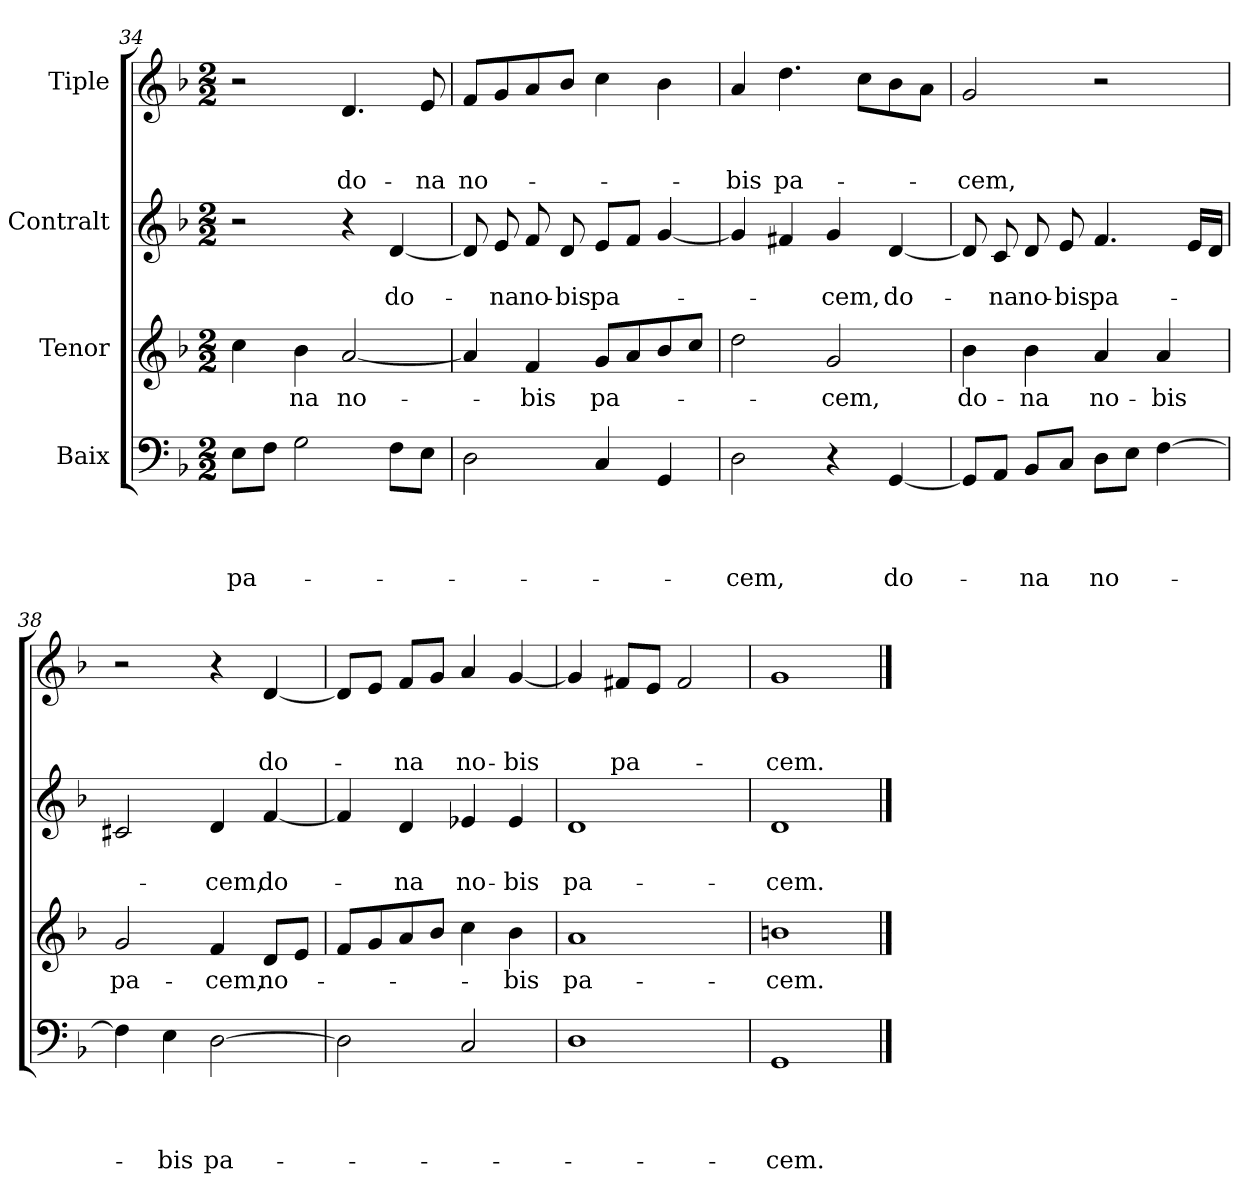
**kern	**text	**text	**text	**text	**kern	**text	**kern	**text	**text	**kern	**text	**text	**text
*part4	*part4	*part4	*part4	*part4	*part3	*part3	*part2	*part2	*part2	*part1	*part1	*part1	*part1
*staff4	*staff4	*staff4	*staff4	*staff4	*staff3	*staff3	*staff2	*staff2	*staff2	*staff1	*staff1	*staff1	*staff1
*I"Baix	*	*	*	*	*I"Tenor	*	*I"Contralt	*	*	*I"Tiple	*	*	*
*clefF4	*	*	*	*	*clefG2	*	*clefG2	*	*	*clefG2	*	*	*
*k[b-]	*	*	*	*	*k[b-]	*	*k[b-]	*	*	*k[b-]	*	*	*
*F:	*	*	*	*	*F:	*	*F:	*	*	*F:	*	*	*
*M2/2	*	*	*	*	*M2/2	*	*M2/2	*	*	*M2/2	*	*	*
=34	=34	=34	=34	=34	=34	=34	=34	=34	=34	=34	=34	=34	=34
!	!	!	!	!LO:LY:b	!	!	!	!	!	!	!	!	!
8E\L	.	.	.	pa-	4cc\	.	2r	.	.	2r	.	.	.
8F\J	.	.	.	.	.	.	.	.	.	.	.	.	.
!	!	!	!	!	!	!LO:LY:b	!	!	!	!	!	!	!
2G\	.	.	.	.	4b-\	-na	.	.	.	.	.	.	.
!	!	!	!	!	!	!LO:LY:b	!	!	!	!	!	!	!LO:LY:b
.	.	.	.	.	[<2a/	no-	4r	.	.	4.d/	.	.	do-
!	!	!	!	!	!	!	!	!	!LO:LY:b	!	!	!	!
8F\L	.	.	.	.	.	.	[<4d/	.	do-	.	.	.	.
!	!	!	!	!	!	!	!	!	!	!	!	!	!LO:LY:b
8E\J	.	.	.	.	.	.	.	.	.	8e/	.	.	-na
=35	=35	=35	=35	=35	=35	=35	=35	=35	=35	=35	=35	=35	=35
!	!	!	!	!	!	!	!	!	!	!	!	!	!LO:LY:b
2D\	.	.	.	.	4a/]	.	8d/]	.	.	8f/L	.	.	no-
!	!	!	!	!	!	!	!	!	!LO:LY:b	!	!	!	!
.	.	.	.	.	.	.	8e/	.	-na	8g/	.	.	.
!	!	!	!	!	!	!LO:LY:b	!	!	!LO:LY:b	!	!	!	!
.	.	.	.	.	4f/	-bis	8f/	.	no-	8a/	.	.	.
!	!	!	!	!	!	!	!	!	!LO:LY:b	!	!	!	!
.	.	.	.	.	.	.	8d/	.	-bis	8b-/J	.	.	.
!	!	!	!	!	!	!LO:LY:b	!	!	!LO:LY:b	!	!	!	!
4C/	.	.	.	.	8g/L	pa-	8e/L	.	pa-	4cc\	.	.	.
.	.	.	.	.	8a/	.	8f/J	.	.	.	.	.	.
4GG/	.	.	.	.	8b-/	.	[<4g/	.	.	4b-\	.	.	.
.	.	.	.	.	8cc/J	.	.	.	.	.	.	.	.
=36	=36	=36	=36	=36	=36	=36	=36	=36	=36	=36	=36	=36	=36
!	!	!	!	!LO:LY:b	!	!	!	!	!	!	!	!	!LO:LY:b
2D\	.	.	.	-cem,	2dd\	.	4g/]	.	.	4a/	.	.	-bis
!	!	!	!	!	!	!	!	!	!	!	!	!	!LO:LY:b
.	.	.	.	.	.	.	4f#X/	.	.	4.dd\	.	.	pa-
!	!	!	!	!	!	!LO:LY:b	!	!	!LO:LY:b	!	!	!	!
4r	.	.	.	.	2g/	-cem,	4g/	.	-cem,	.	.	.	.
.	.	.	.	.	.	.	.	.	.	8cc\L	.	.	.
!	!	!	!	!LO:LY:b	!	!	!	!	!LO:LY:b	!	!	!	!
[<4GG/	.	.	.	do-	.	.	[<4d/	.	do-	8b-\	.	.	.
.	.	.	.	.	.	.	.	.	.	8a\J	.	.	.
!!LO:LB:g=z
=37	=37	=37	=37	=37	=37	=37	=37	=37	=37	=37	=37	=37	=37
!	!	!	!	!	!	!LO:LY:b	!	!	!	!	!	!	!LO:LY:b
8GG/L]	.	.	.	.	4b-\	do-	8d/]	.	.	2g/	.	.	-cem,
!	!	!	!	!	!	!	!	!	!LO:LY:b	!	!	!	!
8AA/J	.	.	.	.	.	.	8c/	.	-na	.	.	.	.
!	!	!	!	!LO:LY:b	!	!LO:LY:b	!	!	!LO:LY:b	!	!	!	!
8BB-/L	.	.	.	-na	4b-\	-na	8d/	.	no-	.	.	.	.
!	!	!	!	!	!	!	!	!	!LO:LY:b	!	!	!	!
8C/J	.	.	.	.	.	.	8e/	.	-bis	.	.	.	.
!	!	!	!	!LO:LY:b	!	!LO:LY:b	!	!	!LO:LY:b	!	!	!	!
8D\L	.	.	.	no-	4a/	no-	4.f/	.	pa-	2r	.	.	.
8E\J	.	.	.	.	.	.	.	.	.	.	.	.	.
!	!	!	!	!	!	!LO:LY:b	!	!	!	!	!	!	!
[>4F\	.	.	.	.	4a/	-bis	.	.	.	.	.	.	.
.	.	.	.	.	.	.	16e/LL	.	.	.	.	.	.
.	.	.	.	.	.	.	16d/JJ	.	.	.	.	.	.
=38	=38	=38	=38	=38	=38	=38	=38	=38	=38	=38	=38	=38	=38
!	!	!	!	!	!	!LO:LY:b	!	!	!	!	!	!	!
4F\]	.	.	.	.	2g/	pa-	2c#X/	.	.	2r	.	.	.
!	!	!	!	!LO:LY:b	!	!	!	!	!	!	!	!	!
4E\	.	.	.	-bis	.	.	.	.	.	.	.	.	.
!	!	!	!	!LO:LY:b	!	!LO:LY:b	!	!	!LO:LY:b	!	!	!	!
[>2D\	.	.	.	pa-	4f/	-cem,	4d/	.	-cem,	4r	.	.	.
!	!	!	!	!	!	!LO:LY:b	!	!	!LO:LY:b	!	!	!	!LO:LY:b
.	.	.	.	.	8d/L	no-	[<4f/	.	do-	[<4d/	.	.	do-
.	.	.	.	.	8e/J	.	.	.	.	.	.	.	.
=39	=39	=39	=39	=39	=39	=39	=39	=39	=39	=39	=39	=39	=39
2D\]	.	.	.	.	8f/L	.	4f/]	.	.	8d/L]	.	.	.
.	.	.	.	.	8g/	.	.	.	.	8e/J	.	.	.
!	!	!	!	!	!	!	!	!	!LO:LY:b	!	!	!	!LO:LY:b
.	.	.	.	.	8a/	.	4d/	.	-na	8f/L	.	.	-na
.	.	.	.	.	8b-/J	.	.	.	.	8g/J	.	.	.
!	!	!	!	!	!	!	!	!	!LO:LY:b	!	!	!	!LO:LY:b
2C/	.	.	.	.	4cc\	.	4e-X/	.	no-	4a/	.	.	no-
!	!	!	!	!	!	!LO:LY:b	!	!	!LO:LY:b	!	!	!	!LO:LY:b
.	.	.	.	.	4b-\	-bis	4e-/	.	-bis	[<4g/	.	.	-bis
=40	=40	=40	=40	=40	=40	=40	=40	=40	=40	=40	=40	=40	=40
!	!	!	!	!	!	!LO:LY:b	!	!	!LO:LY:b	!	!	!	!
1D	.	.	.	.	1a	pa-	1d	.	pa-	4g/]	.	.	.
!	!	!	!	!	!	!	!	!	!	!	!	!	!LO:LY:b
.	.	.	.	.	.	.	.	.	.	8f#X/L	.	.	pa-
.	.	.	.	.	.	.	.	.	.	8e/J	.	.	.
.	.	.	.	.	.	.	.	.	.	2f#/	.	.	.
=41	=41	=41	=41	=41	=41	=41	=41	=41	=41	=41	=41	=41	=41
!	!	!	!	!LO:LY:b	!	!LO:LY:b	!	!	!LO:LY:b	!	!	!	!LO:LY:b
1GG	.	.	.	-cem.	1bn	-cem.	1d	.	-cem.	1g	.	.	-cem.
==	==	==	==	==	==	==	==	==	==	==	==	==	==
*-	*-	*-	*-	*-	*-	*-	*-	*-	*-	*-	*-	*-	*-
